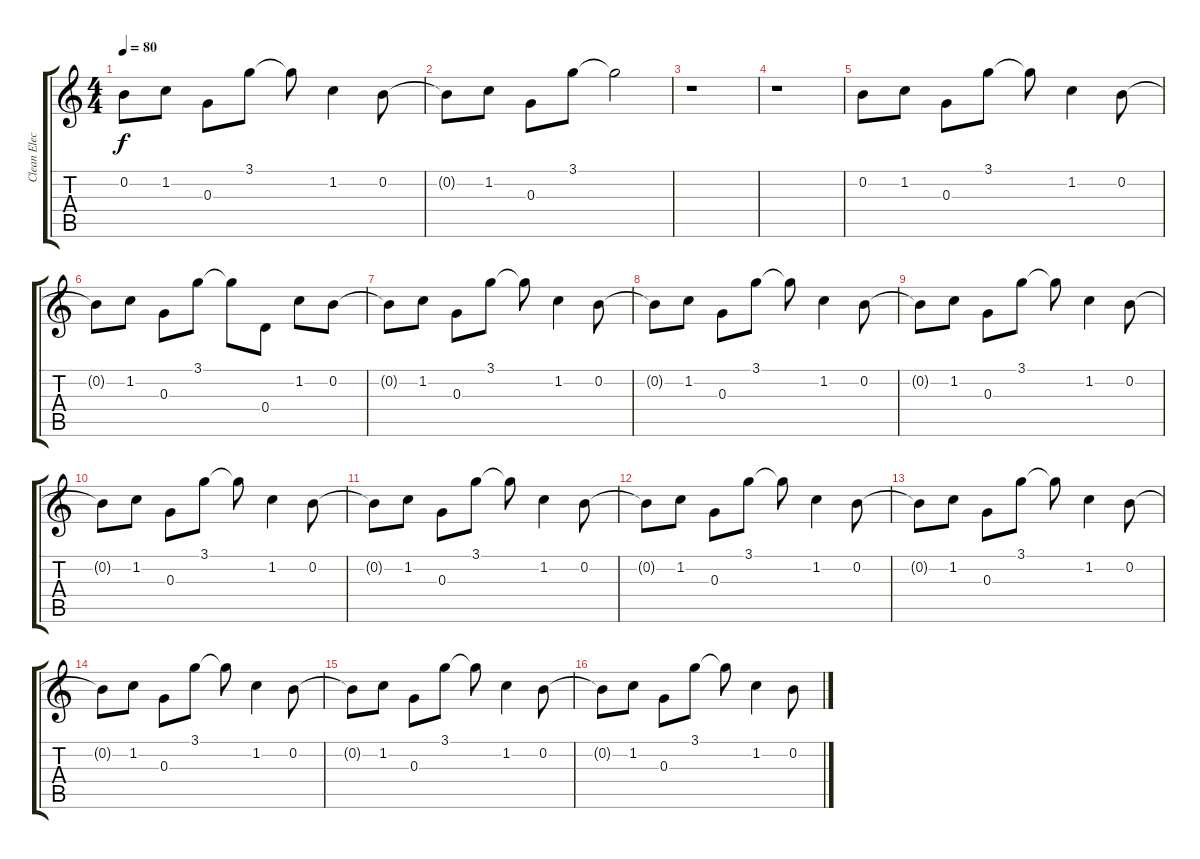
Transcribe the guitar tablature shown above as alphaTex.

\track ("Clean Electric" "Clean Elec") {instrument electricguitarclean}
\staff {score tabs}
\tuning (E4 B3 G3 D3 A2 E2) {hide}
\ts (4 4)
\tempo 80
\clef g2
\ks c
0.2.8{dy f} 1.2.8 0.3.8 3.1.8 3.1{t}.8 1.2.4 0.2.8 |
0.2{t}.8 1.2.8 0.3.8 3.1.8 3.1{t}.2 |
r.1 |
r.1 |
0.2.8 1.2.8 0.3.8 3.1.8 3.1{t}.8 1.2.4 0.2.8 |
0.2{t}.8 1.2.8 0.3.8 3.1.8 3.1{t}.8 0.4.8 1.2.8 0.2.8 |
0.2{t}.8 1.2.8 0.3.8 3.1.8 3.1{t}.8 1.2.4 0.2.8 |
0.2{t}.8 1.2.8 0.3.8 3.1.8 3.1{t}.8 1.2.4 0.2.8 |
0.2{t}.8 1.2.8 0.3.8 3.1.8 3.1{t}.8 1.2.4 0.2.8 |
0.2{t}.8 1.2.8 0.3.8 3.1.8 3.1{t}.8 1.2.4 0.2.8 |
0.2{t}.8 1.2.8 0.3.8 3.1.8 3.1{t}.8 1.2.4 0.2.8 |
0.2{t}.8 1.2.8 0.3.8 3.1.8 3.1{t}.8 1.2.4 0.2.8 |
0.2{t}.8 1.2.8 0.3.8 3.1.8 3.1{t}.8 1.2.4 0.2.8 |
0.2{t}.8 1.2.8 0.3.8 3.1.8 3.1{t}.8 1.2.4 0.2.8 |
0.2{t}.8 1.2.8 0.3.8 3.1.8 3.1{t}.8 1.2.4 0.2.8 |
0.2{t}.8 1.2.8 0.3.8 3.1.8 3.1{t}.8 1.2.4 0.2.8
